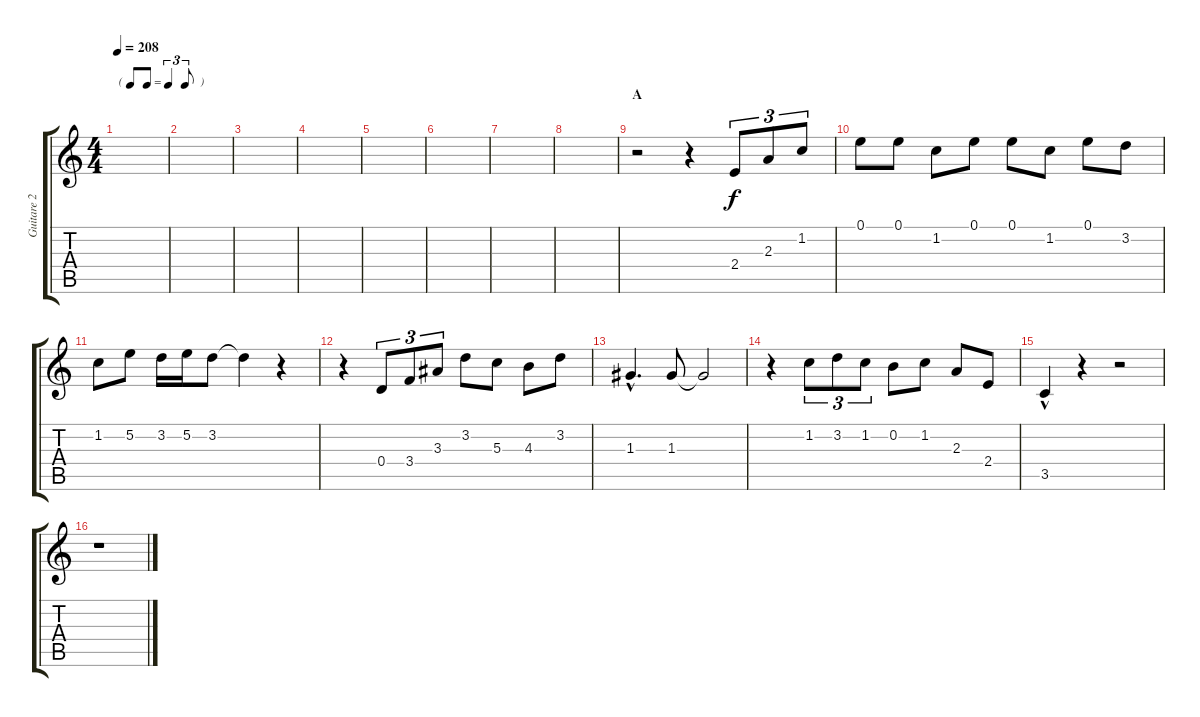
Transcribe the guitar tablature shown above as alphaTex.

\track ("Guitare 2" "Guitare 2") {instrument acousticguitarsteel}
\staff {score tabs}
\tuning (E4 B3 G3 D3 A2 E2) {hide}
\ts (4 4)
\tf triplet8th
\tempo 208
\clef g2
\ks c
|
|
|
|
|
|
|
|
\section ("" "A")
r.2 r.4 2.4.8{tu (3 2)} 2.3.8{tu (3 2)} 1.2.8{tu (3 2)} |
0.1.8 0.1.8 1.2.8 0.1.8 0.1.8 1.2.8 0.1.8 3.2.8 |
1.2.8 5.2.8 3.2.16 5.2.16 3.2.8 3.2{t}.4 r.4 |
r.4 0.4.8{tu (3 2)} 3.4.8{tu (3 2)} 3.3.8{tu (3 2)} 3.2.8 5.3.8 4.3.8 3.2.8 |
1.3{hac}.4{d} 1.3.8 1.3{t}.2 |
r.4 1.2.8{tu (3 2)} 3.2.8{tu (3 2)} 1.2.8{tu (3 2)} 0.2.8 1.2.8 2.3.8 2.4.8 |
3.5{hac}.4 r.4 r.2 |
r.1
